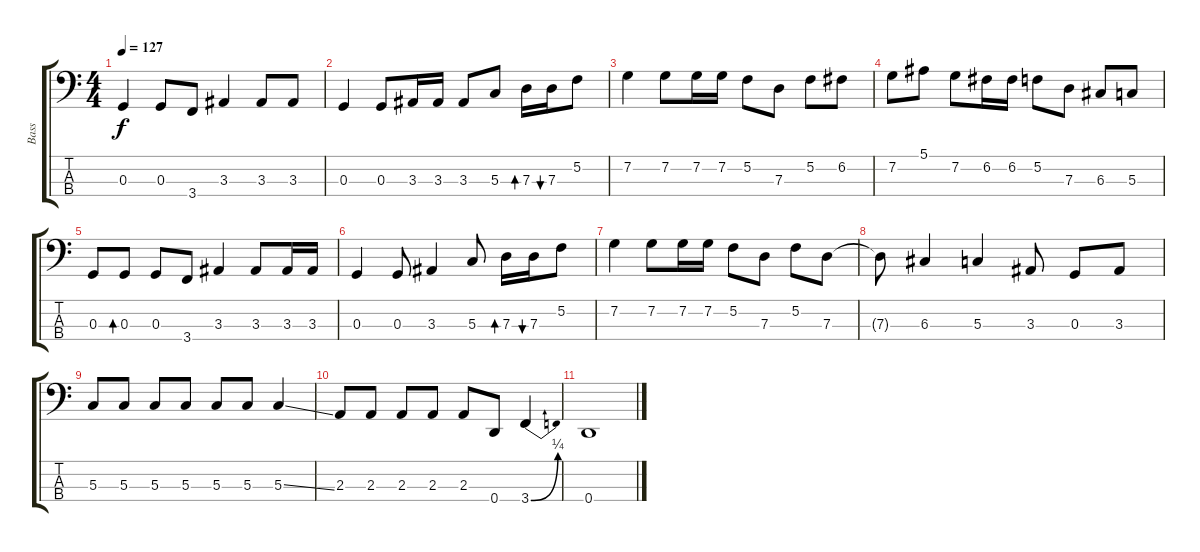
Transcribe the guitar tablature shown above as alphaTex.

\track ("Bass" "Bass") {instrument electricbasspick}
\staff {score tabs}
\tuning (F2 C2 G1 D1) {hide}
\ts (4 4)
\tempo 127
\clef f4
\ks c
0.3.4{dy f} 0.3.8 3.4.8 3.3.4 3.3.8 3.3.8 |
0.3.4 0.3.8 3.3.16 3.3.16 3.3.8 5.3.8 7.3.16{bd 120} 7.3.16{bu 120} 5.2.8 |
7.2.4 7.2.8 7.2.16 7.2.16 5.2.8 7.3.8 5.2.8 6.2.8 |
7.2.8 5.1.8 7.2.8 6.2.16 6.2.16 5.2.8 7.3.8 6.3.8 5.3.8 |
0.3.8 0.3.8{bd 240} 0.3.8 3.4.8 3.3.4 3.3.8 3.3.16 3.3.16 |
0.3.4 0.3.8 3.3.4 5.3.8 7.3.16{bd 120} 7.3.16{bu 120} 5.2.8 |
7.2.4 7.2.8 7.2.16 7.2.16 5.2.8 7.3.8 5.2.8 7.3.8 |
7.3{t}.8 6.3.4 5.3.4 3.3.8 0.3.8 3.3.8 |
5.3.8 5.3.8 5.3.8 5.3.8 5.3.8 5.3.8 5.3{ss}.4 |
2.3.8 2.3.8 2.3.8 2.3.8 2.3.8 0.4.8 3.4{be (bend 0 0 60 1)}.4 |
0.4.1
